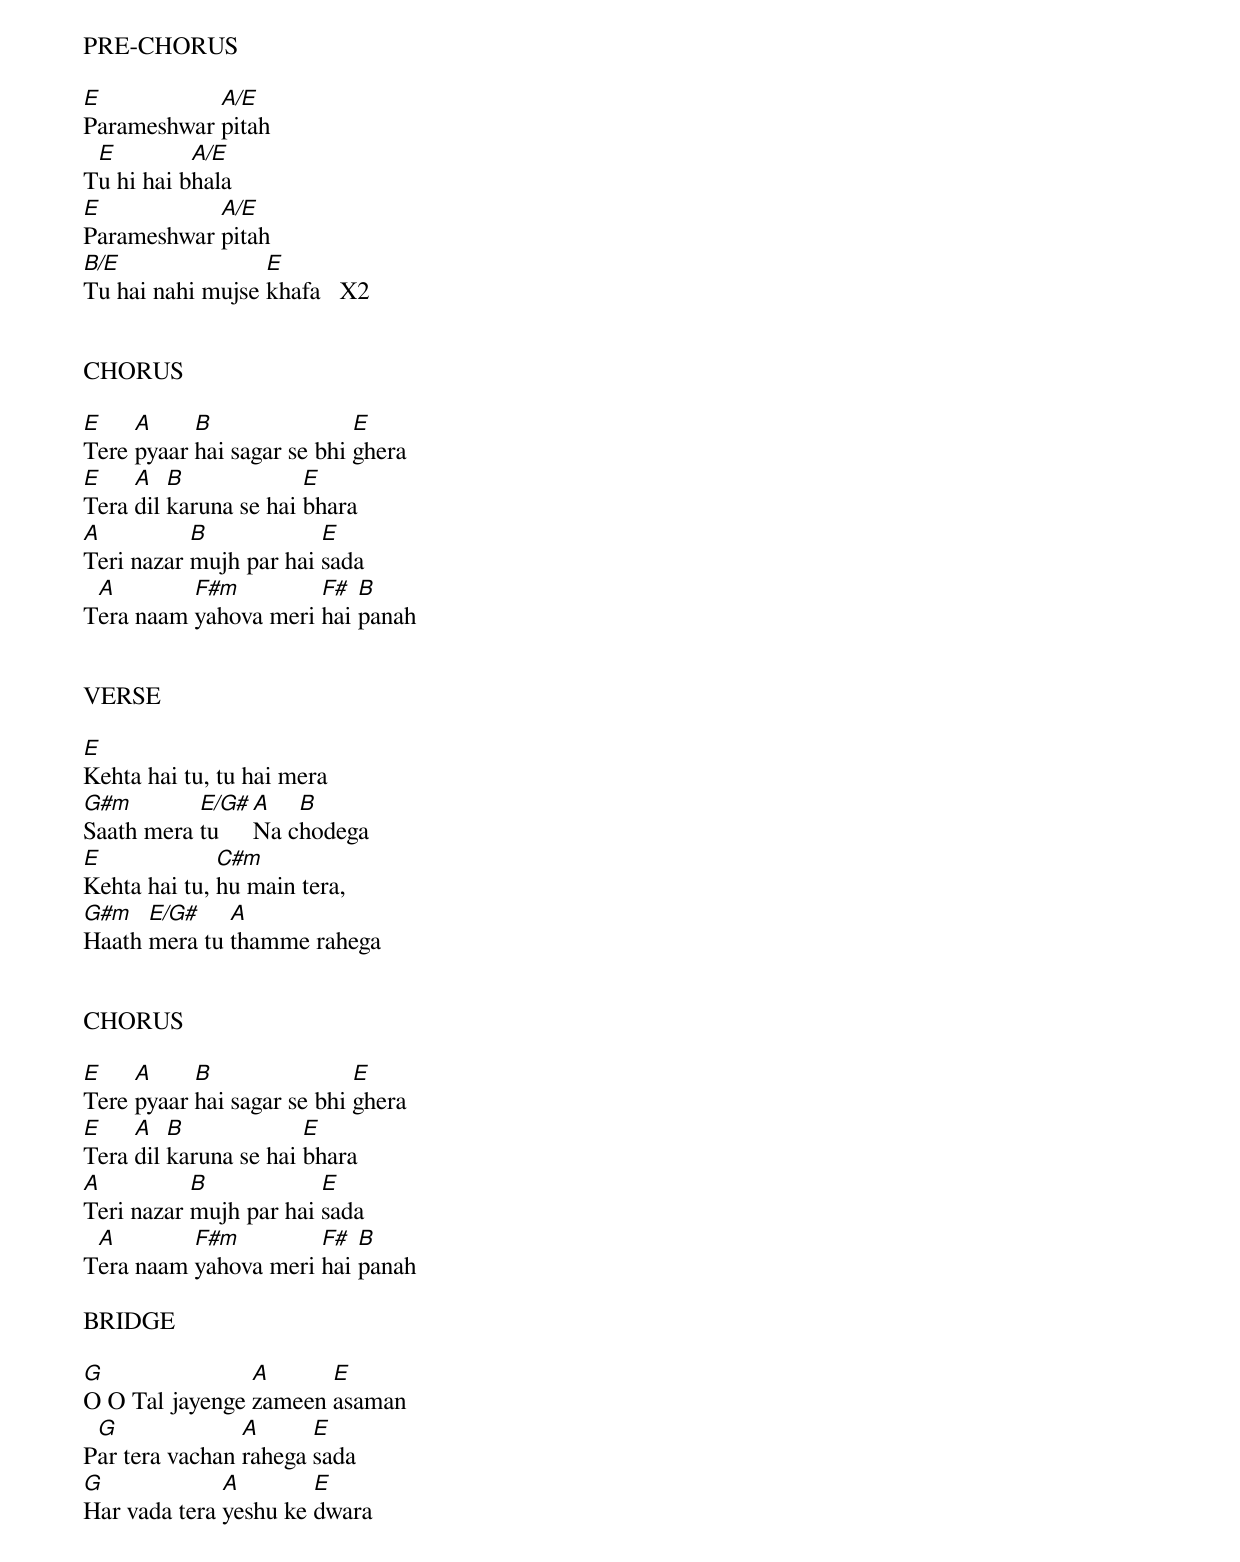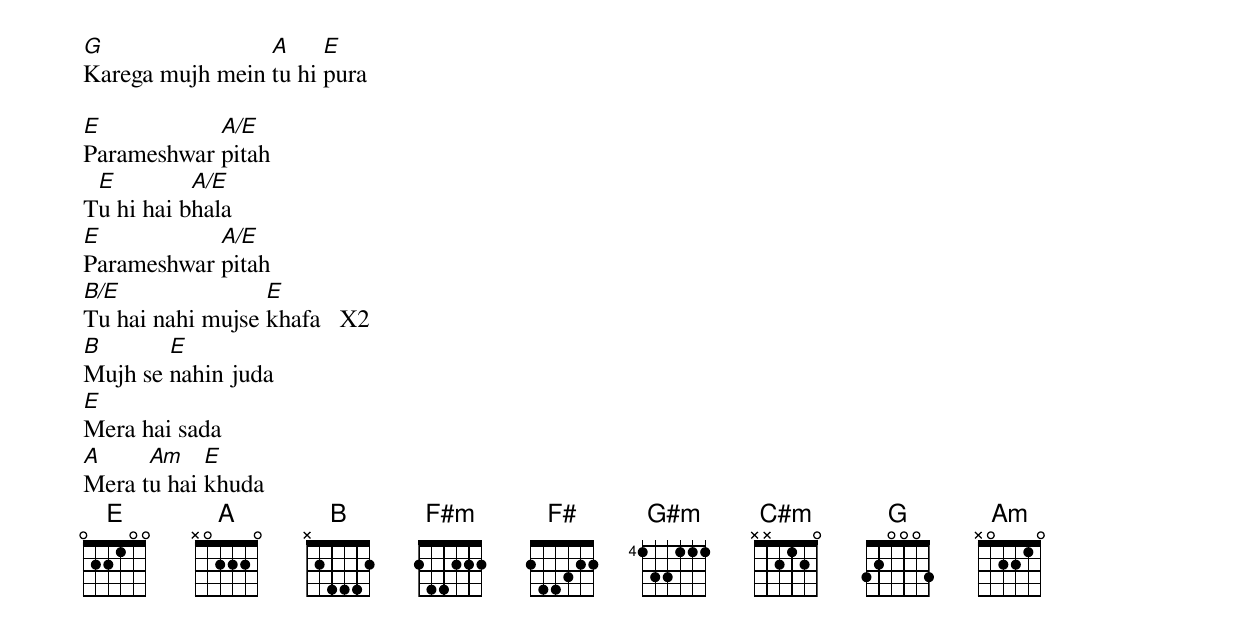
PRE-CHORUS

[E]Parameshwar [A/E]pitah
T[E]u hi hai b[A/E]hala
[E]Parameshwar [A/E]pitah
[B/E]Tu hai nahi mujse [E]khafa   X2


CHORUS

[E]Tere [A]pyaar [B]hai sagar se bhi [E]ghera
[E]Tera [A]dil [B]karuna se hai [E]bhara
[A]Teri nazar [B]mujh par hai [E]sada
T[A]era naam [F#m]yahova meri [F#]hai [B]panah


VERSE

[E]Kehta hai tu, tu hai mera
[G#m]Saath mera [E/G#]tu [A]Na c[B]hodega
[E]Kehta hai tu, [C#m]hu main tera,
[G#m]Haath [E/G#]mera tu [A]thamme rahega


CHORUS

[E]Tere [A]pyaar [B]hai sagar se bhi [E]ghera
[E]Tera [A]dil [B]karuna se hai [E]bhara
[A]Teri nazar [B]mujh par hai [E]sada
T[A]era naam [F#m]yahova meri [F#]hai [B]panah

BRIDGE

[G]O O Tal jayenge [A]zameen [E]asaman
P[G]ar tera vachan [A]rahega [E]sada
[G]Har vada tera [A]yeshu ke [E]dwara
[G]Karega mujh mein [A]tu hi [E]pura

[E]Parameshwar [A/E]pitah
T[E]u hi hai b[A/E]hala
[E]Parameshwar [A/E]pitah
[B/E]Tu hai nahi mujse [E]khafa   X2
[B]Mujh se [E]nahin juda
[E]Mera hai sada
[A]Mera t[Am]u hai [E]khuda
